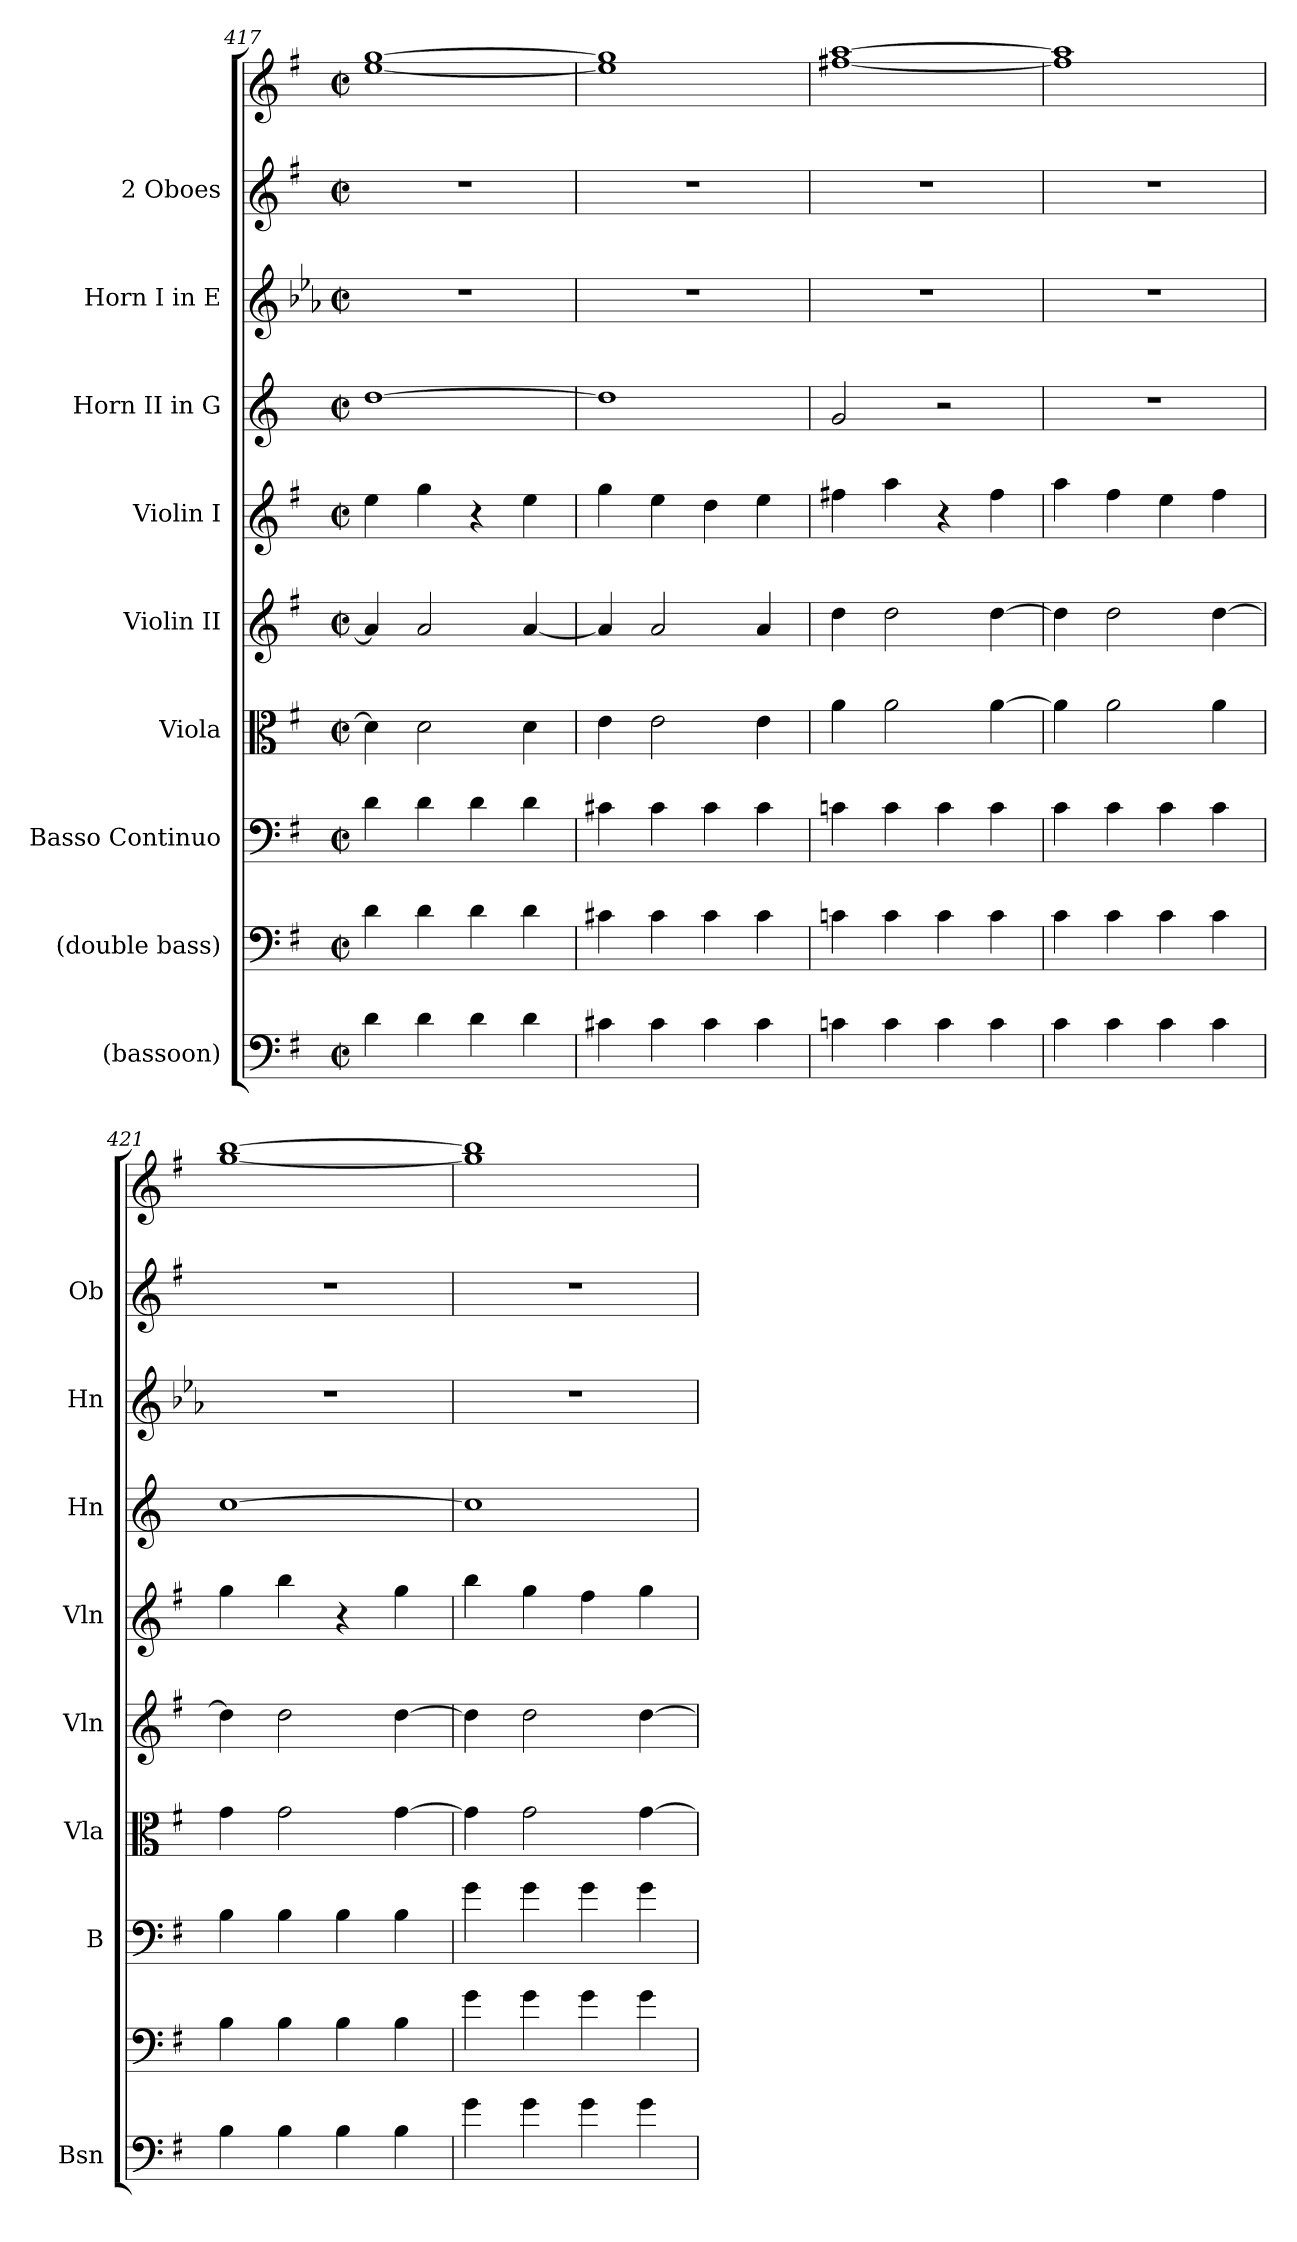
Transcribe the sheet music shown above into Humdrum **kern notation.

**kern	**kern	**kern	**kern	**kern	**kern	**kern	**kern	**kern	**kern
*part9	*part8	*part7	*part6	*part5	*part4	*part3	*part2	*part1	*part1
*staff10	*staff9	*staff8	*staff7	*staff6	*staff5	*staff4	*staff3	*staff2	*staff1
*I"(bassoon)	*I"(double bass)	*I"Basso Continuo	*I"Viola	*I"Violin II	*I"Violin I	*I"Horn II in G	*I"Horn I in E	*I"2 Oboes	*
*I'Bsn	*	*I'B	*I'Vla	*I'Vln	*I'Vln	*I'Hn	*I'Hn	*I'Ob	*
*clefF4	*clefF4	*clefF4	*clefC3	*clefG2	*clefG2	*clefG2	*clefG2	*clefG2	*clefG2
*	*	*	*	*	*	*ITrd3c5	*ITrd5c8	*	*
*k[f#]	*k[f#]	*k[f#]	*k[f#]	*k[f#]	*k[f#]	*k[f#]	*k[f#]	*k[f#]	*k[f#]
*M2/2	*M2/2	*M2/2	*M2/2	*M2/2	*M2/2	*M2/2	*M2/2	*M2/2	*M2/2
*met(c|)	*met(c|)	*met(c|)	*met(c|)	*met(c|)	*met(c|)	*met(c|)	*met(c|)	*met(c|)	*met(c|)
=417	=417	=417	=417	=417	=417	=417	=417	=417	=417
4d	4d	4d	4d]	4a]	4ee	[1a	1r	1r	[1ee [1gg
4d	4d	4d	2d	2a	4gg	.	.	.	.
4d	4d	4d	.	.	4r	.	.	.	.
4d	4d	4d	4d	[4a	4ee	.	.	.	.
=418	=418	=418	=418	=418	=418	=418	=418	=418	=418
4c#X	4c#X	4c#X	4e	4a]	4gg	1a]	1r	1r	1ee] 1gg]
4c#	4c#	4c#	2e	2a	4ee	.	.	.	.
4c#	4c#	4c#	.	.	4dd	.	.	.	.
4c#	4c#	4c#	4e	4a	4ee	.	.	.	.
=419	=419	=419	=419	=419	=419	=419	=419	=419	=419
4cn	4cn	4cn	4a	4dd	4ff#X	2d	1r	1r	[1ff#X [1aa
4c	4c	4c	2a	2dd	4aa	.	.	.	.
4c	4c	4c	.	.	4r	2r	.	.	.
4c	4c	4c	[4a	[4dd	4ff#	.	.	.	.
=420	=420	=420	=420	=420	=420	=420	=420	=420	=420
4c	4c	4c	4a]	4dd]	4aa	1r	1r	1r	1ff#] 1aa]
4c	4c	4c	2a	2dd	4ff#	.	.	.	.
4c	4c	4c	.	.	4ee	.	.	.	.
4c	4c	4c	4a	[4dd	4ff#	.	.	.	.
=421	=421	=421	=421	=421	=421	=421	=421	=421	=421
4B	4B	4B	4g	4dd]	4gg	[1g	1r	1r	[1gg [1bb
4B	4B	4B	2g	2dd	4bb	.	.	.	.
4B	4B	4B	.	.	4r	.	.	.	.
4B	4B	4B	[4g	[4dd	4gg	.	.	.	.
=422	=422	=422	=422	=422	=422	=422	=422	=422	=422
4g	4g	4g	4g]	4dd]	4bb	1g]	1r	1r	1gg] 1bb]
4g	4g	4g	2g	2dd	4gg	.	.	.	.
4g	4g	4g	.	.	4ff#	.	.	.	.
4g	4g	4g	[4g	[4dd	4gg	.	.	.	.
=	=	=	=	=	=	=	=	=	=
*-	*-	*-	*-	*-	*-	*-	*-	*-	*-
